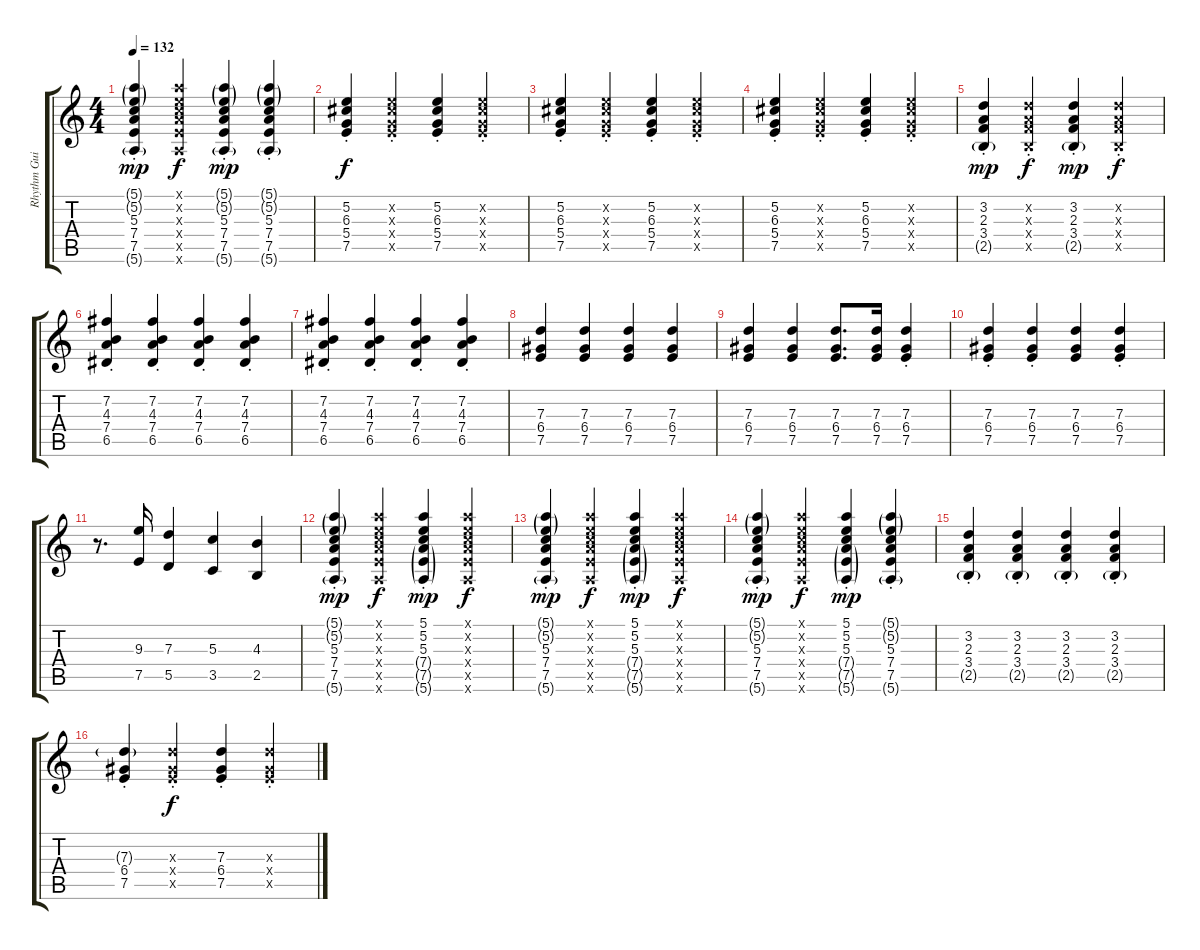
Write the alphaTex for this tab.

\track ("Rhythm Guitar" "Rhythm Gui") {instrument acousticguitarnylon}
\staff {score tabs}
\tuning (E4 B3 G3 D3 A2 E2) {hide}
\ts (4 4)
\tempo 132
\clef g2
\ks c
(5.1{g st} 5.2{g st} 5.3{st} 7.4{st} 7.5{st} 5.6{g st}).4{dy mp} (5.1{x} 5.2{x} 5.3{x} 7.4{x} 7.5{x} 5.6{x}).4{dy f} (5.1{g st} 5.2{g st} 5.3{st} 7.4{st} 7.5{st} 5.6{g st}).4{dy mp} (5.1{g st} 5.2{g st} 5.3{st} 7.4{st} 7.5{st} 5.6{g st}).4 |
(5.2{st} 6.3{st} 5.4{st} 7.5{st}).4{dy f} (5.2{st x} 6.3{st x} 5.4{st x} 7.5{st x}).4 (5.2{st} 6.3{st} 5.4{st} 7.5{st}).4 (5.2{st x} 6.3{st x} 5.4{st x} 7.5{st x}).4 |
(5.2{st} 6.3{st} 5.4{st} 7.5{st}).4 (5.2{st x} 6.3{st x} 5.4{st x} 7.5{st x}).4 (5.2{st} 6.3{st} 5.4{st} 7.5{st}).4 (5.2{st x} 6.3{st x} 5.4{st x} 7.5{st x}).4 |
(5.2{st} 6.3{st} 5.4{st} 7.5{st}).4 (5.2{st x} 6.3{st x} 5.4{st x} 7.5{st x}).4 (5.2{st} 6.3{st} 5.4{st} 7.5{st}).4 (5.2{st x} 6.3{st x} 5.4{st x} 7.5{st x}).4 |
(3.2{st} 2.3{st} 3.4{st} 2.5{g st}).4{dy mp} (3.2{st x} 2.3{st x} 3.4{st x} 2.5{st x}).4{dy f} (3.2{st} 2.3{st} 3.4{st} 2.5{g st}).4{dy mp} (3.2{st x} 2.3{st x} 3.4{st x} 2.5{st x}).4{dy f} |
(7.2{st} 4.3{st} 7.4{st} 6.5{st}).4 (7.2{st} 4.3{st} 7.4{st} 6.5{st}).4 (7.2{st} 4.3{st} 7.4{st} 6.5{st}).4 (7.2{st} 4.3{st} 7.4{st} 6.5{st}).4 |
(7.2{st} 4.3{st} 7.4{st} 6.5{st}).4 (7.2{st} 4.3{st} 7.4{st} 6.5{st}).4 (7.2{st} 4.3{st} 7.4{st} 6.5{st}).4 (7.2{st} 4.3{st} 7.4{st} 6.5{st}).4 |
(7.3 6.4 7.5).4 (7.3 6.4 7.5).4 (7.3 6.4 7.5).4 (7.3 6.4 7.5).4 |
(7.3 6.4 7.5).4 (7.3 6.4 7.5).4 (7.3 6.4 7.5).8{d} (7.3 6.4 7.5).16 (7.3{st} 6.4{st} 7.5{st}).4 |
(7.3{st} 6.4{st} 7.5{st}).4 (7.3{st} 6.4{st} 7.5{st}).4 (7.3 6.4 7.5).4 (7.3{st} 6.4{st} 7.5{st}).4 |
r.8{d} (9.3 7.5).16 (7.3 5.5).4 (5.3 3.5).4 (4.3 2.5).4 |
(5.1{g st} 5.2{g st} 5.3{st} 7.4{st} 7.5{st} 5.6{g st}).4{dy mp} (5.1{x} 5.2{x} 5.3{x} 7.4{x} 7.5{x} 5.6{x}).4{dy f} (5.1{st} 5.2{st} 5.3{st} 7.4{g st} 7.5{g st} 5.6{g st}).4{dy mp} (5.1{x} 5.2{x} 5.3{x} 7.4{x} 7.5{x} 5.6{x}).4{dy f} |
(5.1{g st} 5.2{g st} 5.3{st} 7.4{st} 7.5{st} 5.6{g st}).4{dy mp} (5.1{x} 5.2{x} 5.3{x} 7.4{x} 7.5{x} 5.6{x}).4{dy f} (5.1{st} 5.2{st} 5.3{st} 7.4{g st} 7.5{g st} 5.6{g st}).4{dy mp} (5.1{x} 5.2{x} 5.3{x} 7.4{x} 7.5{x} 5.6{x}).4{dy f} |
(5.1{g st} 5.2{g st} 5.3{st} 7.4{st} 7.5{st} 5.6{g st}).4{dy mp} (5.1{x} 5.2{x} 5.3{x} 7.4{x} 7.5{x} 5.6{x}).4{dy f} (5.1{st} 5.2{st} 5.3{st} 7.4{g st} 7.5{g st} 5.6{g st}).4{dy mp} (5.1{g st} 5.2{g st} 5.3{st} 7.4{st} 7.5{st} 5.6{g st}).4 |
(3.2{st} 2.3{st} 3.4{st} 2.5{g st}).4 (3.2{st} 2.3{st} 3.4{st} 2.5{g st}).4 (3.2{st} 2.3{st} 3.4{st} 2.5{g st}).4 (3.2{st} 2.3{st} 3.4{st} 2.5{g st}).4 |
(7.3{g st} 6.4{st} 7.5{st}).4 (7.3{st x} 6.4{st x} 7.5{st x}).4{dy f} (7.3{st} 6.4{st} 7.5{st}).4 (7.3{st x} 6.4{st x} 7.5{st x}).4
